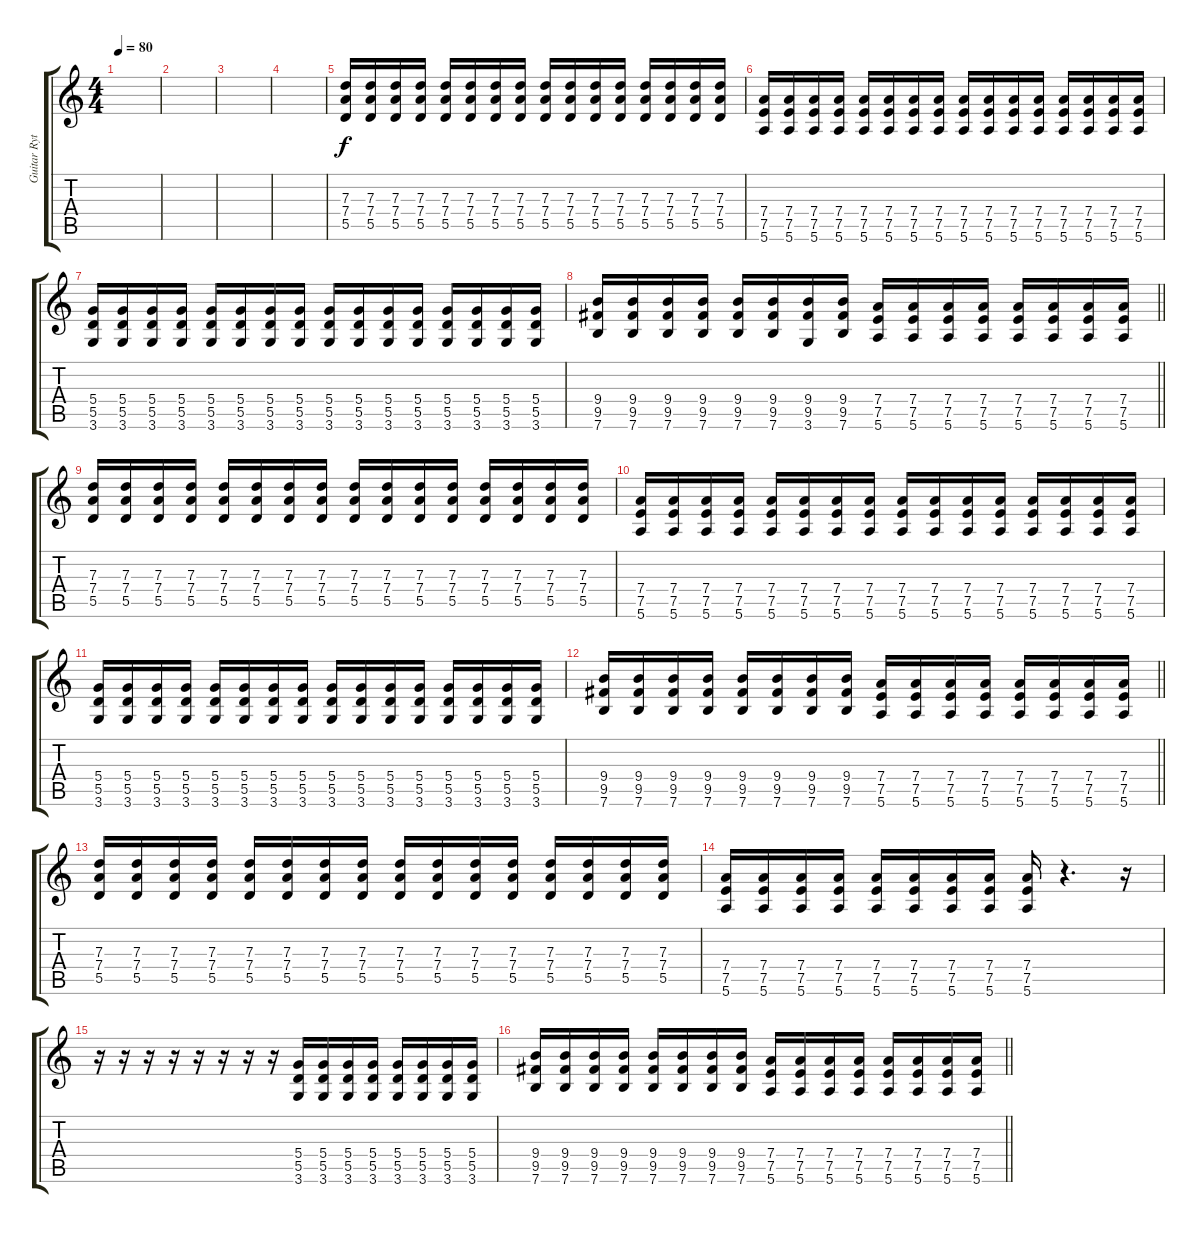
\track ("Guitar Rythm - Kevin" "Guitar Ryt") {instrument overdrivenguitar}
\staff {score tabs}
\tuning (E4 B3 G3 D3 A2 E2) {hide}
\ts (4 4)
\tempo 80
\clef g2
\ks c
|
|
|
|
(7.3 7.4 5.5).16{volume 14} (7.3 7.4 5.5).16 (7.3 7.4 5.5).16 (7.3 7.4 5.5).16 (7.3 7.4 5.5).16 (7.3 7.4 5.5).16 (7.3 7.4 5.5).16 (7.3 7.4 5.5).16 (7.3 7.4 5.5).16 (7.3 7.4 5.5).16 (7.3 7.4 5.5).16 (7.3 7.4 5.5).16 (7.3 7.4 5.5).16 (7.3 7.4 5.5).16 (7.3 7.4 5.5).16 (7.3 7.4 5.5).16 |
(7.4 7.5 5.6).16 (7.4 7.5 5.6).16 (7.4 7.5 5.6).16 (7.4 7.5 5.6).16 (7.4 7.5 5.6).16 (7.4 7.5 5.6).16 (7.4 7.5 5.6).16 (7.4 7.5 5.6).16 (7.4 7.5 5.6).16 (7.4 7.5 5.6).16 (7.4 7.5 5.6).16 (7.4 7.5 5.6).16 (7.4 7.5 5.6).16 (7.4 7.5 5.6).16 (7.4 7.5 5.6).16 (7.4 7.5 5.6).16 |
(5.4 5.5 3.6).16 (5.4 5.5 3.6).16 (5.4 5.5 3.6).16 (5.4 5.5 3.6).16 (5.4 5.5 3.6).16 (5.4 5.5 3.6).16 (5.4 5.5 3.6).16 (5.4 5.5 3.6).16 (5.4 5.5 3.6).16 (5.4 5.5 3.6).16 (5.4 5.5 3.6).16 (5.4 5.5 3.6).16 (5.4 5.5 3.6).16 (5.4 5.5 3.6).16 (5.4 5.5 3.6).16 (5.4 5.5 3.6).16 |
\barLineRight lightlight
(9.4 9.5 7.6).16 (9.4 9.5 7.6).16 (9.4 9.5 7.6).16 (9.4 9.5 7.6).16 (9.4 9.5 7.6).16 (9.4 9.5 7.6).16 (9.4 9.5 3.6).16 (9.4 9.5 7.6).16 (7.4 7.5 5.6).16 (7.4 7.5 5.6).16 (7.4 7.5 5.6).16 (7.4 7.5 5.6).16 (7.4 7.5 5.6).16 (7.4 7.5 5.6).16 (7.4 7.5 5.6).16 (7.4 7.5 5.6).16 |
(7.3 7.4 5.5).16 (7.3 7.4 5.5).16 (7.3 7.4 5.5).16 (7.3 7.4 5.5).16 (7.3 7.4 5.5).16 (7.3 7.4 5.5).16 (7.3 7.4 5.5).16 (7.3 7.4 5.5).16 (7.3 7.4 5.5).16 (7.3 7.4 5.5).16 (7.3 7.4 5.5).16 (7.3 7.4 5.5).16 (7.3 7.4 5.5).16 (7.3 7.4 5.5).16 (7.3 7.4 5.5).16 (7.3 7.4 5.5).16 |
(7.4 7.5 5.6).16 (7.4 7.5 5.6).16 (7.4 7.5 5.6).16 (7.4 7.5 5.6).16 (7.4 7.5 5.6).16 (7.4 7.5 5.6).16 (7.4 7.5 5.6).16 (7.4 7.5 5.6).16 (7.4 7.5 5.6).16 (7.4 7.5 5.6).16 (7.4 7.5 5.6).16 (7.4 7.5 5.6).16 (7.4 7.5 5.6).16 (7.4 7.5 5.6).16 (7.4 7.5 5.6).16 (7.4 7.5 5.6).16 |
(5.4 5.5 3.6).16 (5.4 5.5 3.6).16 (5.4 5.5 3.6).16 (5.4 5.5 3.6).16 (5.4 5.5 3.6).16 (5.4 5.5 3.6).16 (5.4 5.5 3.6).16 (5.4 5.5 3.6).16 (5.4 5.5 3.6).16 (5.4 5.5 3.6).16 (5.4 5.5 3.6).16 (5.4 5.5 3.6).16 (5.4 5.5 3.6).16 (5.4 5.5 3.6).16 (5.4 5.5 3.6).16 (5.4 5.5 3.6).16 |
\barLineRight lightlight
(9.4 9.5 7.6).16 (9.4 9.5 7.6).16 (9.4 9.5 7.6).16 (9.4 9.5 7.6).16 (9.4 9.5 7.6).16 (9.4 9.5 7.6).16 (9.4 9.5 7.6).16 (9.4 9.5 7.6).16 (7.4 7.5 5.6).16 (7.4 7.5 5.6).16 (7.4 7.5 5.6).16 (7.4 7.5 5.6).16 (7.4 7.5 5.6).16 (7.4 7.5 5.6).16 (7.4 7.5 5.6).16 (7.4 7.5 5.6).16 |
(7.3 7.4 5.5).16 (7.3 7.4 5.5).16 (7.3 7.4 5.5).16 (7.3 7.4 5.5).16 (7.3 7.4 5.5).16 (7.3 7.4 5.5).16 (7.3 7.4 5.5).16 (7.3 7.4 5.5).16 (7.3 7.4 5.5).16 (7.3 7.4 5.5).16 (7.3 7.4 5.5).16 (7.3 7.4 5.5).16 (7.3 7.4 5.5).16 (7.3 7.4 5.5).16 (7.3 7.4 5.5).16 (7.3 7.4 5.5).16 |
(7.4 7.5 5.6).16 (7.4 7.5 5.6).16 (7.4 7.5 5.6).16 (7.4 7.5 5.6).16 (7.4 7.5 5.6).16 (7.4 7.5 5.6).16 (7.4 7.5 5.6).16 (7.4 7.5 5.6).16 (7.4 7.5 5.6).16 r.4{d} r.16 |
r.16 r.16 r.16 r.16 r.16 r.16 r.16 r.16 (5.4 5.5 3.6).16 (5.4 5.5 3.6).16 (5.4 5.5 3.6).16 (5.4 5.5 3.6).16 (5.4 5.5 3.6).16 (5.4 5.5 3.6).16 (5.4 5.5 3.6).16 (5.4 5.5 3.6).16 |
\barLineRight lightlight
(9.4 9.5 7.6).16 (9.4 9.5 7.6).16 (9.4 9.5 7.6).16 (9.4 9.5 7.6).16 (9.4 9.5 7.6).16 (9.4 9.5 7.6).16 (9.4 9.5 7.6).16 (9.4 9.5 7.6).16 (7.4 7.5 5.6).16 (7.4 7.5 5.6).16 (7.4 7.5 5.6).16 (7.4 7.5 5.6).16 (7.4 7.5 5.6).16 (7.4 7.5 5.6).16 (7.4 7.5 5.6).16 (7.4 7.5 5.6).16
